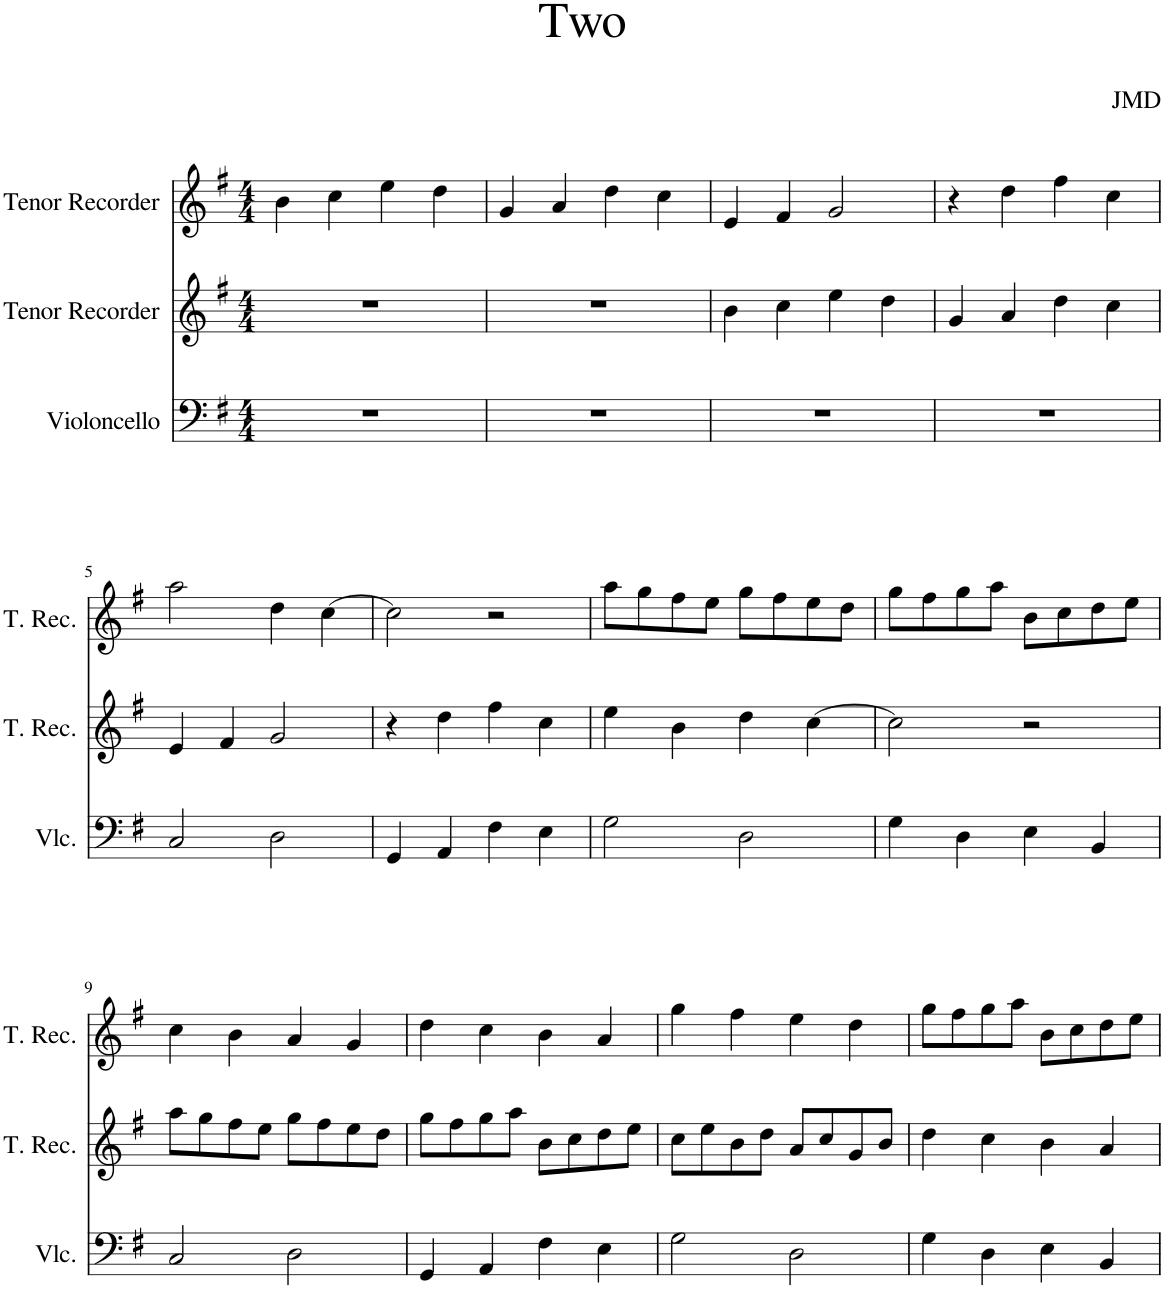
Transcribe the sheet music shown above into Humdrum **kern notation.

**kern	**kern	**kern
*part3	*part2	*part1
*staff3	*staff2	*staff1
*I"Violoncello	*I"Tenor Recorder	*I"Tenor Recorder
*I'Vlc.	*I'T. Rec.	*I'T. Rec.
*clefF4	*clefG2	*clefG2
*k[f#]	*k[f#]	*k[f#]
*M4/4	*M4/4	*M4/4
=1	=1	=1
1r	1r	4b\
.	.	4cc\
.	.	4ee\
.	.	4dd\
=2	=2	=2
1r	1r	4g/
.	.	4a/
.	.	4dd\
.	.	4cc\
=3	=3	=3
1r	4b\	4e/
.	4cc\	4f#/
.	4ee\	2g/
.	4dd\	.
=4	=4	=4
1r	4g/	4r
.	4a/	4dd\
.	4dd\	4ff#\
.	4cc\	4cc\
!!LO:LB:g=z
=5	=5	=5
2C/	4e/	2aa\
.	4f#/	.
2D\	2g/	4dd\
.	.	[4cc\
=6	=6	=6
4GG/	4r	2cc\]
4AA/	4dd\	.
4F#\	4ff#\	2r
4E\	4cc\	.
=7	=7	=7
2G\	4ee\	8aa\L
.	.	8gg\
.	4b\	8ff#\
.	.	8ee\J
2D\	4dd\	8gg\L
.	.	8ff#\
.	[4cc\	8ee\
.	.	8dd\J
=8	=8	=8
4G\	2cc\]	8gg\L
.	.	8ff#\
4D\	.	8gg\
.	.	8aa\J
4E\	2r	8b\L
.	.	8cc\
4BB/	.	8dd\
.	.	8ee\J
!!LO:LB:g=z
=9	=9	=9
2C/	8aa\L	4cc\
.	8gg\	.
.	8ff#\	4b\
.	8ee\J	.
2D\	8gg\L	4a/
.	8ff#\	.
.	8ee\	4g/
.	8dd\J	.
=10	=10	=10
4GG/	8gg\L	4dd\
.	8ff#\	.
4AA/	8gg\	4cc\
.	8aa\J	.
4F#\	8b\L	4b\
.	8cc\	.
4E\	8dd\	4a/
.	8ee\J	.
=11	=11	=11
2G\	8cc\L	4gg\
.	8ee\	.
.	8b\	4ff#\
.	8dd\J	.
2D\	8a/L	4ee\
.	8cc/	.
.	8g/	4dd\
.	8b/J	.
=12	=12	=12
4G\	4dd\	8gg\L
.	.	8ff#\
4D\	4cc\	8gg\
.	.	8aa\J
4E\	4b\	8b\L
.	.	8cc\
4BB/	4a/	8dd\
.	.	8ee\J
=	=	=
*-	*-	*-
